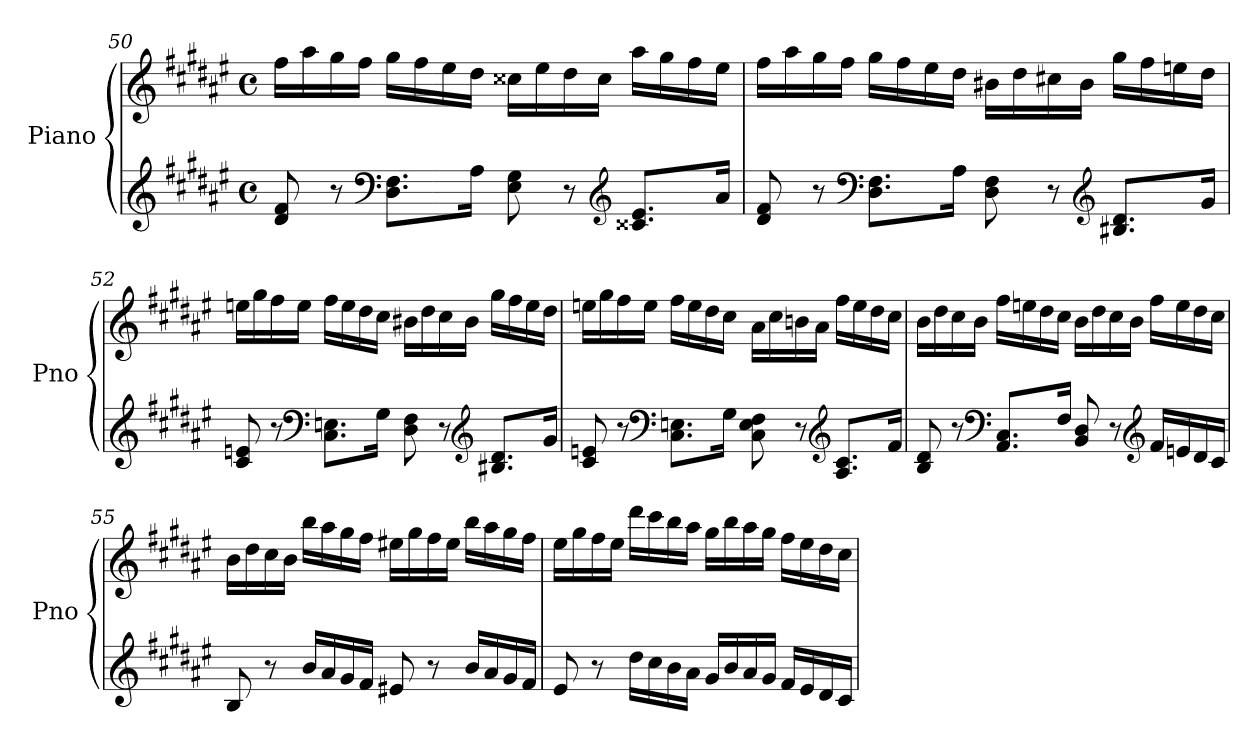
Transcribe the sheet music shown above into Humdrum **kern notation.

**kern	**kern	**dynam
*part1	*part1	*part1
*staff2	*staff1	*staff1/2
*I"Piano	*	*
*I'Pno	*	*
*clefG2	*clefG2	*
*k[f#c#g#d#a#e#]	*k[f#c#g#d#a#e#]	*
*M4/4	*M4/4	*
*met(c)	*met(c)	*
=50	=50	=50
8d#/ 8f#/	16ff#\LL	.
.	16aa#\	.
8r	16gg#\	.
.	16ff#\JJ	.
*clefF4	*	*
8.D#\ 8.F#\L	16gg#\LL	.
.	16ff#\	.
.	16ee#\	.
16A#\Jk	16dd#\JJ	.
8E#\ 8G#\	16cc##X\LL	.
.	16ee#\	.
8r	16dd#\	.
.	16cc##\JJ	.
*clefG2	*	*
8.c##X/ 8.e#/L	16aa#\LL	.
.	16gg#\	.
.	16ff#\	.
16a#/Jk	16ee#\JJ	.
!!LO:LB:g=z
=51	=51	=51
8d#/ 8f#/	16ff#\LL	.
.	16aa#\	.
8r	16gg#\	.
.	16ff#\JJ	.
*clefF4	*	*
8.D#\ 8.F#\L	16gg#\LL	.
.	16ff#\	.
.	16ee#\	.
16A#\Jk	16dd#\JJ	.
8D#\ 8F#\	16b#X\LL	.
.	16dd#\	.
8r	16cc#X\	.
.	16b#\JJ	.
*clefG2	*	*
8.B#X/ 8.d#/L	16gg#\LL	.
.	16ff#\	.
.	16een\	.
16g#/Jk	16dd#\JJ	.
=52	=52	=52
8c#/ 8en/	16een\LL	.
.	16gg#\	.
8r	16ff#\	.
.	16ee\JJ	.
*clefF4	*	*
8.C#\ 8.En\L	16ff#\LL	.
.	16ee\	.
.	16dd#\	.
16G#\Jk	16cc#\JJ	.
8D#\ 8F#\	16b#X\LL	.
.	16dd#\	.
8r	16cc#\	.
.	16b#\JJ	.
*clefG2	*	*
8.B#X/ 8.d#/L	16gg#\LL	.
.	16ff#\	.
.	16ee\	.
16g#/Jk	16dd#\JJ	.
!!LO:LB:g=z
=53	=53	=53
8c#/ 8en/	16een\LL	.
.	16gg#\	.
8r	16ff#\	.
.	16ee\JJ	.
*clefF4	*	*
8.C#\ 8.En\L	16ff#\LL	.
.	16ee\	.
.	16dd#\	.
16G#\Jk	16cc#\JJ	.
8C#\ 8E\ 8F#\	16a#\LL	.
.	16cc#\	.
8r	16bn\	.
.	16a#\JJ	.
*clefG2	*	*
8.A#/ 8.c#/L	16ff#\LL	.
.	16ee\	.
.	16dd#\	.
16f#/Jk	16cc#\JJ	.
=54	=54	=54
8B/ 8d#/	16b\LL	.
.	16dd#\	.
8r	16cc#\	.
.	16b\JJ	.
*clefF4	*	*
8.AA#/ 8.C#/L	16ff#\LL	.
.	16een\	.
.	16dd#\	.
16F#/Jk	16cc#\JJ	.
8BB/ 8D#/	16b\LL	.
.	16dd#\	.
8r	16cc#\	.
.	16b\JJ	.
*clefG2	*	*
!	!	!LO:DY:b
16f#/LL	16ff#\LL	other-dynamics
16en/	16ee\	.
16d#/	16dd#\	.
16c#/JJ	16cc#\JJ	.
!!LO:PB:g=z
=55	=55	=55
8B/	16b\LL	.
.	16dd#\	.
8r	16cc#\	.
.	16b\JJ	.
16b/LL	16bb\LL	.
16a#/	16aa#\	.
16g#/	16gg#\	.
16f#/JJ	16ff#\JJ	.
8e#X/	16ee#X\LL	.
.	16gg#\	.
8r	16ff#\	.
.	16ee#\JJ	.
16b/LL	16bb\LL	.
16a#/	16aa#\	.
16g#/	16gg#\	.
16f#/JJ	16ff#\JJ	.
=56	=56	=56
8e#/	16ee#\LL	.
.	16gg#\	.
8r	16ff#\	.
.	16ee#\JJ	.
16dd#\LL	16ddd#\LL	.
16cc#\	16ccc#\	.
16b\	16bb\	.
16a#\JJ	16aa#\JJ	.
16g#/LL	16gg#\LL	.
16b/	16bb\	.
16a#/	16aa#\	.
16g#/JJ	16gg#\JJ	.
16f#/LL	16ff#\LL	.
16e#/	16ee#\	.
16d#/	16dd#\	.
16c#/JJ	16cc#\JJ	.
=	=	=
*-	*-	*-
